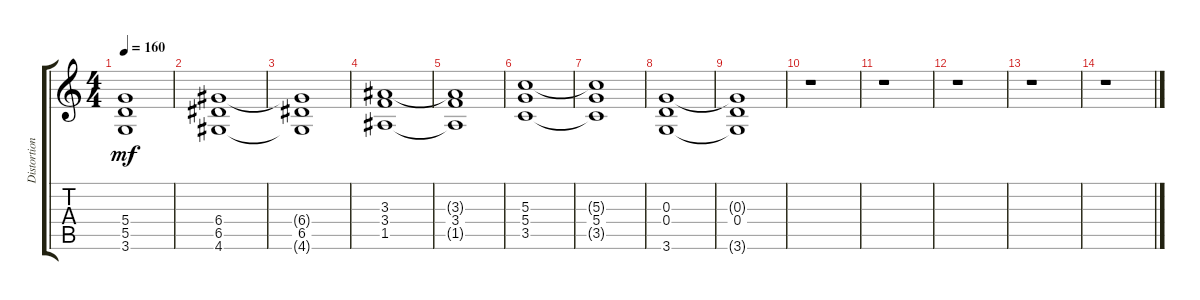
\track ("Distortion Guitar" "Distortion") {instrument distortionguitar}
\staff {score tabs}
\tuning (E4 B3 G3 D3 A2 E2) {hide}
\ts (4 4)
\tempo 160
\clef g2
\ks c
(5.4{t} 5.5 3.6{t}).1{dy mf} |
(6.4 6.5 4.6).1 |
(6.4{t} 6.5 4.6{t}).1 |
(3.3 3.4 1.5).1 |
(3.3{t} 3.4 1.5{t}).1 |
(5.3 5.4 3.5).1 |
(5.3{t} 5.4 3.5{t}).1 |
(0.3 0.4 3.6).1 |
(0.3{t} 0.4 3.6{t}).1 |
r.1 |
r.1 |
r.1 |
r.1 |
r.1
